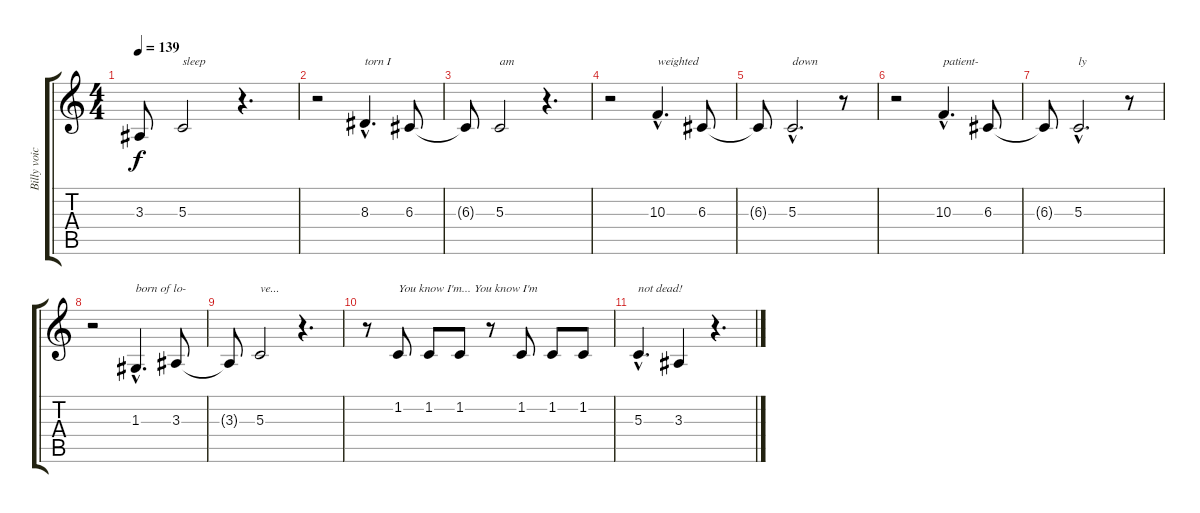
\track ("Billy voice" "Billy voic") {instrument synthbrass1}
\staff {score tabs}
\tuning (E4 B3 G3 D3 A2 E2) {hide}
\ts (4 4)
\tempo 139
\clef g2
\ks c
3.3{t}.8{dy f} 5.3.2{txt "sleep"} r.4{d} |
r.2 8.3{hac}.4{d txt "torn I"} 6.3.8 |
6.3{t}.8 5.3.2{txt "am"} r.4{d} |
r.2 10.3{hac}.4{d txt "weighted"} 6.3.8 |
6.3{t}.8 5.3{hac}.2{d txt "down"} r.8 |
r.2 10.3{hac}.4{d txt "patient-"} 6.3.8 |
6.3{t}.8 5.3{hac}.2{d txt "ly"} r.8 |
r.2 1.3{hac}.4{d txt "born of lo-"} 3.3.8 |
3.3{t}.8 5.3.2{txt "ve..."} r.4{d} |
r.8 1.2.8{txt "You know I'm... You know I'm"} 1.2.8 1.2.8 r.8 1.2.8 1.2.8 1.2.8 |
5.3{hac}.4{d txt "not dead!"} 3.3.4 r.4{d}
